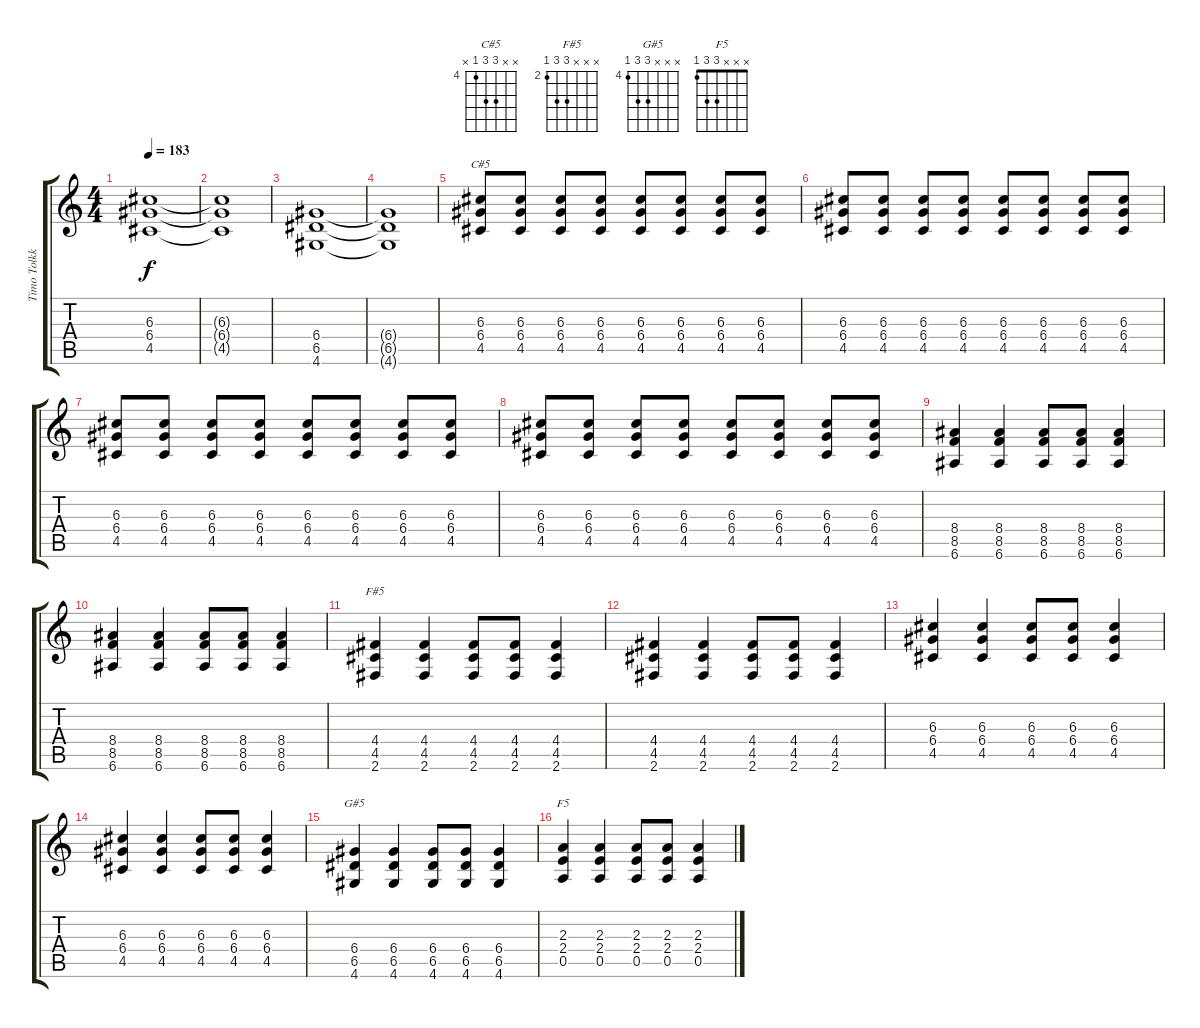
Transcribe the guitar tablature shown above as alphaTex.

\track ("Timo Tolkki" "Timo Tolkk") {instrument distortionguitar}
\staff {score tabs}
\tuning (E4 B3 G3 D3 A2 E2) {hide}
\chord ("C#5" x x 6 6 4 x) {firstfret 4}
\chord ("F#5" x x x 4 4 2) {firstfret 2}
\chord ("G#5" x x x 6 6 4) {firstfret 4}
\chord ("F5" x x x 3 3 1)
\ts (4 4)
\tempo 183
\clef g2
\ks c
(6.3 6.4 4.5).1{dy f} |
(6.3{t} 6.4{t} 4.5{t}).1 |
(6.4 6.5 4.6).1 |
(6.4{t} 6.5{t} 4.6{t}).1 |
(6.3 6.4 4.5).8{ch "C#5"} (6.3 6.4 4.5).8 (6.3 6.4 4.5).8 (6.3 6.4 4.5).8 (6.3 6.4 4.5).8 (6.3 6.4 4.5).8 (6.3 6.4 4.5).8 (6.3 6.4 4.5).8 |
(6.3 6.4 4.5).8 (6.3 6.4 4.5).8 (6.3 6.4 4.5).8 (6.3 6.4 4.5).8 (6.3 6.4 4.5).8 (6.3 6.4 4.5).8 (6.3 6.4 4.5).8 (6.3 6.4 4.5).8 |
(6.3 6.4 4.5).8 (6.3 6.4 4.5).8 (6.3 6.4 4.5).8 (6.3 6.4 4.5).8 (6.3 6.4 4.5).8 (6.3 6.4 4.5).8 (6.3 6.4 4.5).8 (6.3 6.4 4.5).8 |
(6.3 6.4 4.5).8 (6.3 6.4 4.5).8 (6.3 6.4 4.5).8 (6.3 6.4 4.5).8 (6.3 6.4 4.5).8 (6.3 6.4 4.5).8 (6.3 6.4 4.5).8 (6.3 6.4 4.5).8 |
(8.4 8.5 6.6).4 (8.4 8.5 6.6).4 (8.4 8.5 6.6).8 (8.4 8.5 6.6).8 (8.4 8.5 6.6).4 |
(8.4 8.5 6.6).4 (8.4 8.5 6.6).4 (8.4 8.5 6.6).8 (8.4 8.5 6.6).8 (8.4 8.5 6.6).4 |
(4.4 4.5 2.6).4{ch "F#5"} (4.4 4.5 2.6).4 (4.4 4.5 2.6).8 (4.4 4.5 2.6).8 (4.4 4.5 2.6).4 |
(4.4 4.5 2.6).4 (4.4 4.5 2.6).4 (4.4 4.5 2.6).8 (4.4 4.5 2.6).8 (4.4 4.5 2.6).4 |
(6.3 6.4 4.5).4 (6.3 6.4 4.5).4 (6.3 6.4 4.5).8 (6.3 6.4 4.5).8 (6.3 6.4 4.5).4 |
(6.3 6.4 4.5).4 (6.3 6.4 4.5).4 (6.3 6.4 4.5).8 (6.3 6.4 4.5).8 (6.3 6.4 4.5).4 |
(6.4 6.5 4.6).4{ch "G#5"} (6.4 6.5 4.6).4 (6.4 6.5 4.6).8 (6.4 6.5 4.6).8 (6.4 6.5 4.6).4 |
(2.3 2.4 0.5).4{ch "F5"} (2.3 2.4 0.5).4 (2.3 2.4 0.5).8 (2.3 2.4 0.5).8 (2.3 2.4 0.5).4
